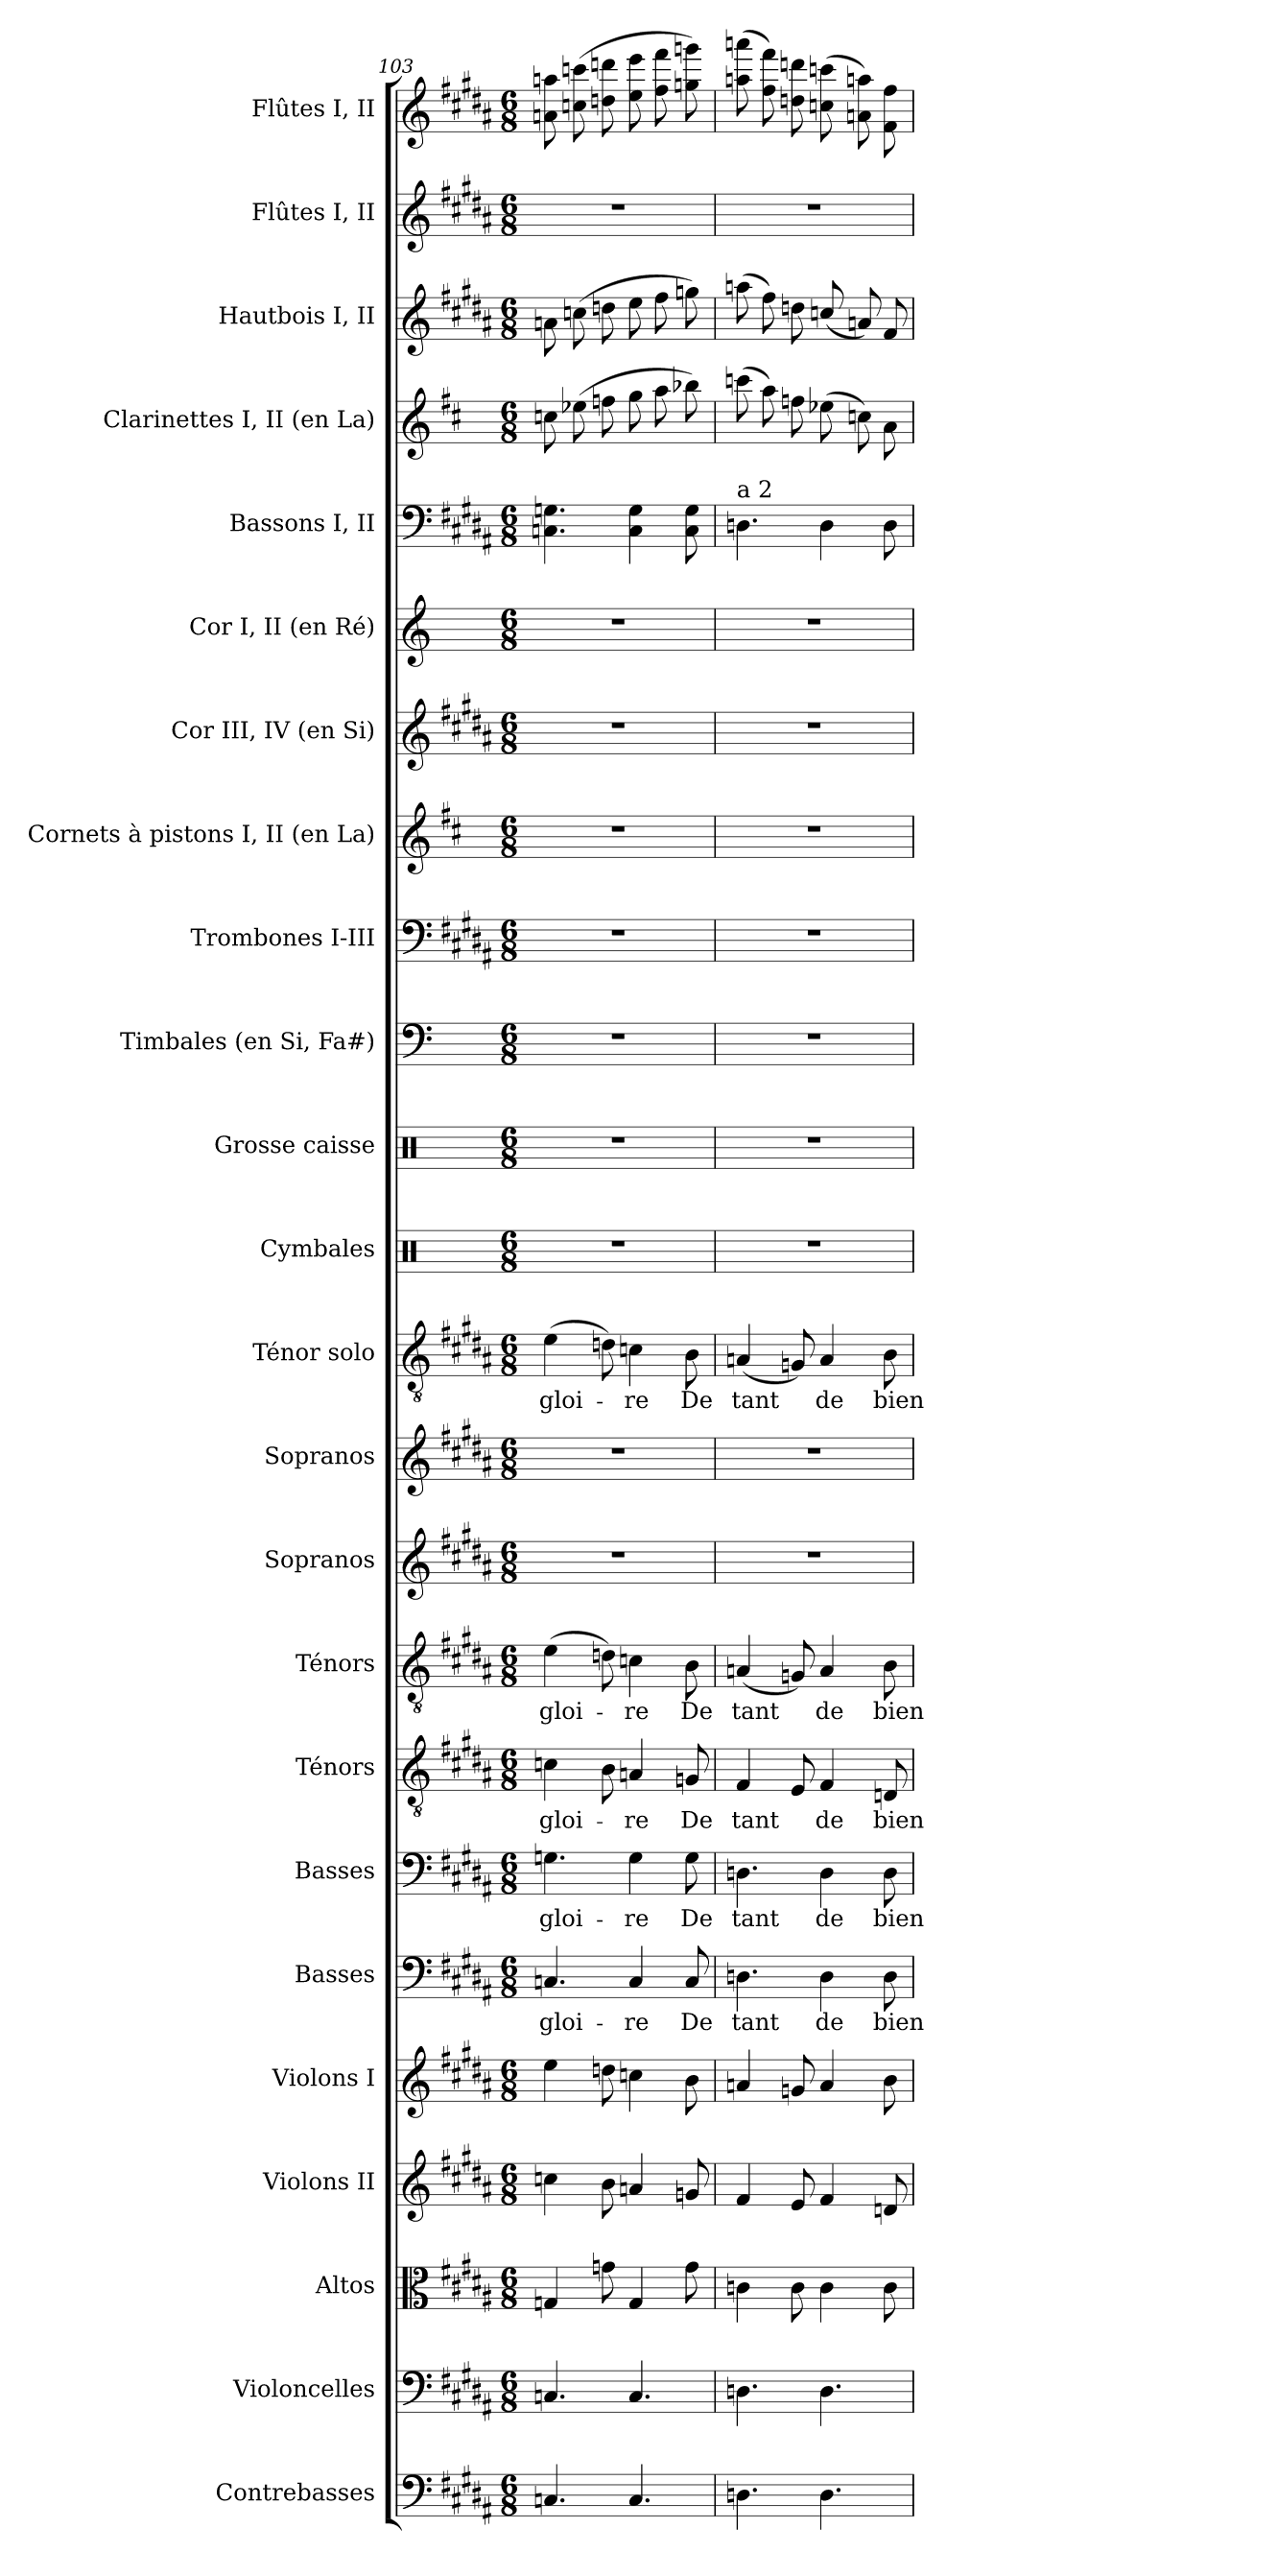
**kern	**kern	**kern	**kern	**kern	**kern	**text	**kern	**text	**kern	**text	**kern	**text	**kern	**kern	**kern	**text	**kern	**kern	**kern	**kern	**kern	**kern	**kern	**kern	**kern	**kern	**kern	**kern
*part24	*part23	*part22	*part21	*part20	*part19	*part19	*part18	*part18	*part17	*part17	*part16	*part16	*part15	*part14	*part13	*part13	*part12	*part11	*part10	*part9	*part8	*part7	*part6	*part5	*part4	*part3	*part2	*part1
*staff24	*staff23	*staff22	*staff21	*staff20	*staff19	*staff19	*staff18	*staff18	*staff17	*staff17	*staff16	*staff16	*staff15	*staff14	*staff13	*staff13	*staff12	*staff11	*staff10	*staff9	*staff8	*staff7	*staff6	*staff5	*staff4	*staff3	*staff2	*staff1
*I"Contrebasses	*I"Violoncelles	*I"Altos	*I"Violons II	*I"Violons I	*I"Basses	*	*I"Basses	*	*I"Ténors	*	*I"Ténors	*	*I"Sopranos	*I"Sopranos	*I"Ténor solo	*	*I"Cymbales	*I"Grosse caisse	*I"Timbales (en Si, Fa#)	*I"Trombones I-III	*I"Cornets à pistons I, II (en La)	*I"Cor III, IV (en Si)	*I"Cor I, II (en Ré)	*I"Bassons I, II	*I"Clarinettes I, II (en La)	*I"Hautbois I, II	*I"Flûtes I, II	*I"Flûtes I, II
*I'Cb.	*I'Vlles	*I'Altos	*I'Vns II	*I'Vns I	*I'Basses	*	*I'Basses	*	*I'Tén.	*	*I'Tén.	*	*I'Sopr.	*I'Sopr.	*I'Tén. solo	*	*I'Cym.	*I'G. c.	*I'Timb.	*I'Trb.	*I'C.à p. (La)	*I'Cor (Si)	*I'Cor (Ré)	*I'Bns	*I'Cl. (La)	*I'Hb.	*I'Fl.	*I'Fl.
*clefF4	*clefF4	*clefC3	*clefG2	*clefG2	*clefF4	*	*clefF4	*	*clefGv2	*	*clefGv2	*	*clefG2	*clefG2	*clefGv2	*	*clefX	*clefX	*clefF4	*clefF4	*clefG2	*clefG2	*clefG2	*clefF4	*clefG2	*clefG2	*clefG2	*clefG2
*ITrd7c12	*	*	*	*	*	*	*	*	*ITrd7c12	*	*ITrd7c12	*	*	*	*ITrd7c12	*	*	*	*	*	*ITrd2c3	*ITrd8c13	*ITrd6c10	*	*ITrd2c3	*	*	*
*k[f#c#g#d#a#]	*k[f#c#g#d#a#]	*k[f#c#g#d#a#]	*k[f#c#g#d#a#]	*k[f#c#g#d#a#]	*k[f#c#g#d#a#]	*	*k[f#c#g#d#a#]	*	*k[f#c#g#d#a#]	*	*k[f#c#g#d#a#]	*	*k[f#c#g#d#a#]	*k[f#c#g#d#a#]	*k[f#c#g#d#a#]	*	*k[]	*k[]	*k[]	*k[f#c#g#d#a#]	*k[f#c#g#d#a#]	*k[f#c#g#d#a#]	*k[f#c#]	*k[f#c#g#d#a#]	*k[f#c#g#d#a#]	*k[f#c#g#d#a#]	*k[f#c#g#d#a#]	*k[f#c#g#d#a#]
*B:	*B:	*B:	*B:	*B:	*B:	*	*B:	*	*B:	*	*B:	*	*B:	*B:	*B:	*	*C:	*C:	*C:	*B:	*B:	*B:	*D:	*B:	*B:	*B:	*B:	*B:
*M6/8	*M6/8	*M6/8	*M6/8	*M6/8	*M6/8	*	*M6/8	*	*M6/8	*	*M6/8	*	*M6/8	*M6/8	*M6/8	*	*M6/8	*M6/8	*M6/8	*M6/8	*M6/8	*M6/8	*M6/8	*M6/8	*M6/8	*M6/8	*M6/8	*M6/8
=103	=103	=103	=103	=103	=103	=103	=103	=103	=103	=103	=103	=103	=103	=103	=103	=103	=103	=103	=103	=103	=103	=103	=103	=103	=103	=103	=103	=103
!	!	!	!	!	!	!LO:LY:b:color=#000000	!	!	!	!	!	!	!	!	!	!	!	!	!	!	!	!	!	!	!	!	!	!
!	!	!	!	!	!	!	!	!LO:LY:b:color=#000000	!	!	!	!	!	!	!	!	!	!	!	!	!	!	!	!	!	!	!	!
!	!	!	!	!	!	!	!	!	!	!LO:LY:b:color=#000000	!	!	!	!	!	!	!	!	!	!	!	!	!	!	!	!	!	!
!	!	!	!	!	!	!	!	!	!	!	!	!LO:LY:b:color=#000000	!LO:N:vis=1	!LO:N:vis=1	!	!	!	!	!	!	!	!	!	!	!	!	!	!
!	!	!	!	!	!	!	!	!	!	!	!	!	!	!	!	!LO:LY:b:color=#000000	!LO:N:vis=1	!LO:N:vis=1	!LO:N:vis=1	!LO:N:vis=1	!LO:N:vis=1	!LO:N:vis=1	!LO:N:vis=1	!	!	!	!LO:N:vis=1	!
4.CCni/	4.Cni/	4Gni/	4ccni\	4eei\	4.Cni/	gloi-	4.Gni\	gloi-	4Cni\	gloi-	(4Ei\	gloi-	2.r	2.r	(4Ei\	gloi-	2.r	2.r	2.r	2.r	2.r	2.r	2.r	4.Cni\ 4.Gni	8ani\	8ani\	2.r	8ani\ 8aani
.	.	.	.	.	.	.	.	.	.	.	.	.	.	.	.	.	.	.	.	.	.	.	.	.	(8ccni\	(8ccni\	.	(8ccni\ 8cccni
.	.	8gni\	8bi\	8ddni\	.	.	.	.	8BBi\	.	8Dni\)	.	.	.	8Dni\)	.	.	.	.	.	.	.	.	.	8ddni\	8ddni\	.	8ddni\ 8dddni
!	!	!	!	!	!	!LO:LY:b:color=#000000	!	!	!	!	!	!	!	!	!	!	!	!	!	!	!	!	!	!	!	!	!	!
!	!	!	!	!	!	!	!	!LO:LY:b:color=#000000	!	!	!	!	!	!	!	!	!	!	!	!	!	!	!	!	!	!	!	!
!	!	!	!	!	!	!	!	!	!	!LO:LY:b:color=#000000	!	!	!	!	!	!	!	!	!	!	!	!	!	!	!	!	!	!
!	!	!	!	!	!	!	!	!	!	!	!	!LO:LY:b:color=#000000	!	!	!	!	!	!	!	!	!	!	!	!	!	!	!	!
!	!	!	!	!	!	!	!	!	!	!	!	!	!	!	!	!LO:LY:b:color=#000000	!	!	!	!	!	!	!	!	!	!	!	!
4.CCi/	4.Ci/	4Gi/	4ani/	4ccni\	4Ci/	-re	4Gi\	-re	4AAni/	-re	4Cni\	-re	.	.	4Cni\	-re	.	.	.	.	.	.	.	4Ci\ 4Gi	8eei\	8eei\	.	8eei\ 8eeei
.	.	.	.	.	.	.	.	.	.	.	.	.	.	.	.	.	.	.	.	.	.	.	.	.	8ff#i\	8ff#i\	.	8ff#i\ 8fff#i
!	!	!	!	!	!	!LO:LY:b:color=#000000	!	!	!	!	!	!	!	!	!	!	!	!	!	!	!	!	!	!	!	!	!	!
!	!	!	!	!	!	!	!	!LO:LY:b:color=#000000	!	!	!	!	!	!	!	!	!	!	!	!	!	!	!	!	!	!	!	!
!	!	!	!	!	!	!	!	!	!	!LO:LY:b:color=#000000	!	!	!	!	!	!	!	!	!	!	!	!	!	!	!	!	!	!
!	!	!	!	!	!	!	!	!	!	!	!	!LO:LY:b:color=#000000	!	!	!	!	!	!	!	!	!	!	!	!	!	!	!	!
!	!	!	!	!	!	!	!	!	!	!	!	!	!	!	!	!LO:LY:b:color=#000000	!	!	!	!	!	!	!	!	!	!	!	!
.	.	8gi\	8gni/	8bi\	8Ci/	De	8Gi\	De	8GGni/	De	8BBi\	De	.	.	8BBi\	De	.	.	.	.	.	.	.	8Ci\ 8Gi	8ggni\)	8ggni\)	.	8ggni\ 8gggni)
=104	=104	=104	=104	=104	=104	=104	=104	=104	=104	=104	=104	=104	=104	=104	=104	=104	=104	=104	=104	=104	=104	=104	=104	=104	=104	=104	=104	=104
!	!	!	!	!	!	!LO:LY:b:color=#000000	!	!	!	!	!	!	!	!	!	!	!	!	!	!	!	!	!	!	!	!	!	!
!	!	!	!	!	!	!	!	!LO:LY:b:color=#000000	!	!	!	!	!	!	!	!	!	!	!	!	!	!	!	!	!	!	!	!
!	!	!	!	!	!	!	!	!	!	!LO:LY:b:color=#000000	!	!	!	!	!	!	!	!	!	!	!	!	!	!	!	!	!	!
!	!	!	!	!	!	!	!	!	!	!	!	!LO:LY:b:color=#000000	!LO:N:vis=1	!LO:N:vis=1	!	!	!	!	!	!	!	!	!	!	!	!	!	!
!	!	!	!	!	!	!	!	!	!	!	!	!	!	!	!	!	!	!	!	!	!	!	!	!LO:TX:a:t=a 2	!	!	!	!
!	!	!	!	!	!	!	!	!	!	!	!	!	!	!	!	!LO:LY:b:color=#000000	!LO:N:vis=1	!LO:N:vis=1	!LO:N:vis=1	!LO:N:vis=1	!LO:N:vis=1	!LO:N:vis=1	!LO:N:vis=1	!	!	!	!LO:N:vis=1	!
4.DDni\	4.Dni\	4cni\	4f#i/	4ani/	4.Dni\	tant	4.Dni\	tant	4FF#i/	tant	(4AAni/	tant	2.r	2.r	(4AAni/	tant	2.r	2.r	2.r	2.r	2.r	2.r	2.r	4.Dni\	(8aani\	(8aani\	2.r	(8aani\ 8aaani
.	.	.	.	.	.	.	.	.	.	.	.	.	.	.	.	.	.	.	.	.	.	.	.	.	8ff#i\)	8ff#i\)	.	8ff#i\ 8fff#i)
.	.	8ci\	8ei/	8gni/	.	.	.	.	8EEi/	.	8GGni/)	.	.	.	8GGni/)	.	.	.	.	.	.	.	.	.	8ddni\	8ddni\	.	8ddni\ 8dddni
!	!	!	!	!	!	!LO:LY:b:color=#000000	!	!	!	!	!	!	!	!	!	!	!	!	!	!	!	!	!	!	!	!	!	!
!	!	!	!	!	!	!	!	!LO:LY:b:color=#000000	!	!	!	!	!	!	!	!	!	!	!	!	!	!	!	!	!	!	!	!
!	!	!	!	!	!	!	!	!	!	!LO:LY:b:color=#000000	!	!	!	!	!	!	!	!	!	!	!	!	!	!	!	!	!	!
!	!	!	!	!	!	!	!	!	!	!	!	!LO:LY:b:color=#000000	!	!	!	!	!	!	!	!	!	!	!	!	!	!	!	!
!	!	!	!	!	!	!	!	!	!	!	!	!	!	!	!	!LO:LY:b:color=#000000	!	!	!	!	!	!	!	!	!	!	!	!
4.DDi\	4.Di\	4ci\	4f#i/	4ai/	4Di\	de	4Di\	de	4FF#i/	de	4AAi/	de	.	.	4AAi/	de	.	.	.	.	.	.	.	4Di\	(8ccni\	(8ccni/	.	(8ccni\ 8cccni
.	.	.	.	.	.	.	.	.	.	.	.	.	.	.	.	.	.	.	.	.	.	.	.	.	8ani\)	8ani/)	.	8ani\ 8aani)
!	!	!	!	!	!	!LO:LY:b:color=#000000	!	!	!	!	!	!	!	!	!	!	!	!	!	!	!	!	!	!	!	!	!	!
!	!	!	!	!	!	!	!	!LO:LY:b:color=#000000	!	!	!	!	!	!	!	!	!	!	!	!	!	!	!	!	!	!	!	!
!	!	!	!	!	!	!	!	!	!	!LO:LY:b:color=#000000	!	!	!	!	!	!	!	!	!	!	!	!	!	!	!	!	!	!
!	!	!	!	!	!	!	!	!	!	!	!	!LO:LY:b:color=#000000	!	!	!	!	!	!	!	!	!	!	!	!	!	!	!	!
!	!	!	!	!	!	!	!	!	!	!	!	!	!	!	!	!LO:LY:b:color=#000000	!	!	!	!	!	!	!	!	!	!	!	!
.	.	8ci\	8dni/	8bi\	8Di\	bien-	8Di\	bien-	8DDni/	bien-	8BBi\	bien-	.	.	8BBi\	bien-	.	.	.	.	.	.	.	8Di\	8f#i\	8f#i/	.	8f#i\ 8ff#i
=	=	=	=	=	=	=	=	=	=	=	=	=	=	=	=	=	=	=	=	=	=	=	=	=	=	=	=	=
*-	*-	*-	*-	*-	*-	*-	*-	*-	*-	*-	*-	*-	*-	*-	*-	*-	*-	*-	*-	*-	*-	*-	*-	*-	*-	*-	*-	*-
